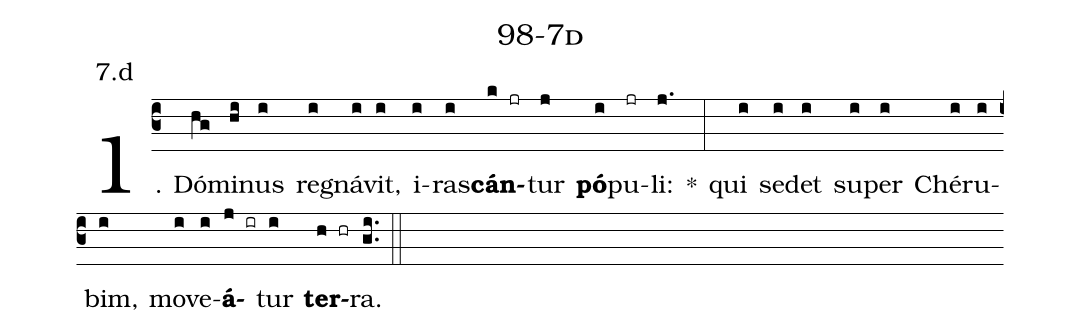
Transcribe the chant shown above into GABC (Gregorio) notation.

name: 98-7d;
annotation: 7.d;
%%
(c3)1. Dó(hg)mi(hi)nus(i) re(i)gná(i)vit,(i) i(i)ras(i)<b>cán</b>(k jr)tur(j) <b>pó</b>(i)pu(jr)li:(j.) *(:) qui(i) se(i)det(i) su(i)per(i) Ché(i)ru(i)bim,(i) mo(i)ve(i)<b>á</b>(j ir)tur(i) <b>ter</b>(h hr)ra.(gi..) (::)
